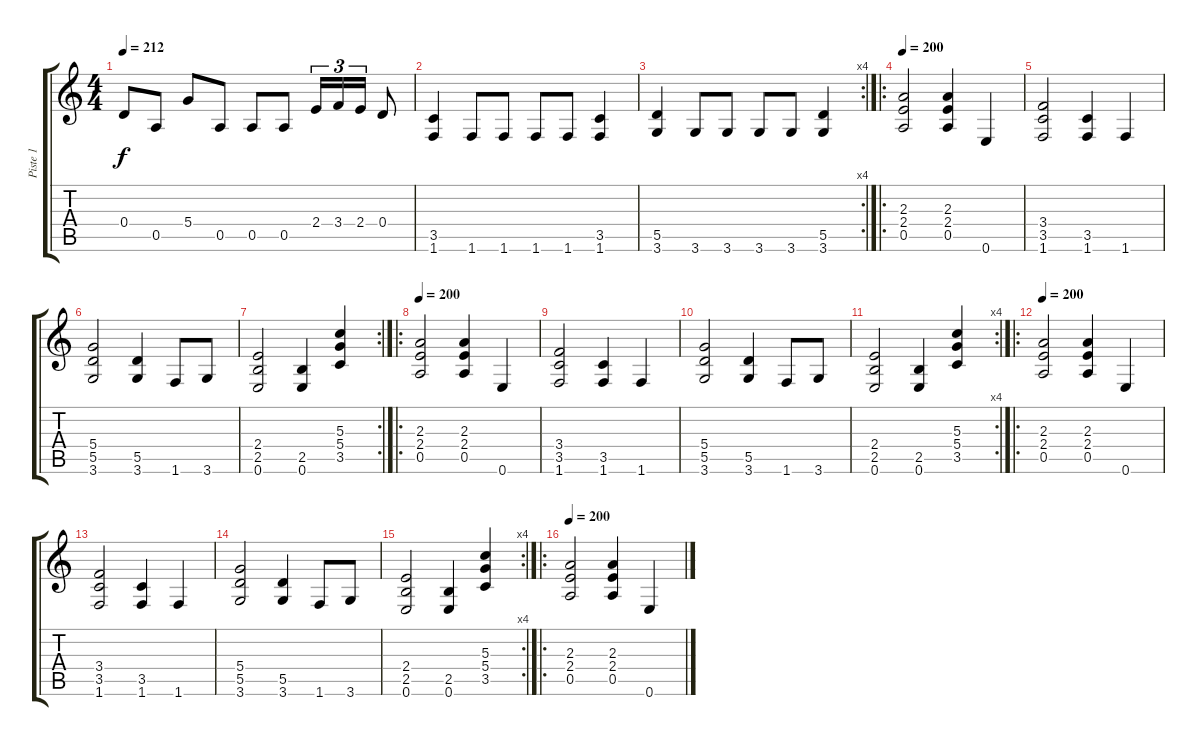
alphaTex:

\track ("Piste 1" "Piste 1") {instrument overdrivenguitar}
\staff {score tabs}
\tuning (E4 B3 G3 D3 A2 E2) {hide}
\ts (4 4)
\tempo 212
\clef g2
\ks c
0.4.8{dy f} 0.5.8 5.4.8 0.5.8 0.5.8 0.5.8 2.4.16{tu (3 2)} 3.4.16{tu (3 2)} 2.4.16{tu (3 2)} 0.4.8 |
(3.5 1.6).4 1.6.8 1.6.8 1.6.8 1.6.8 (3.5 1.6).4 |
\rc 4
(5.5 3.6).4 3.6.8 3.6.8 3.6.8 3.6.8 (5.5 3.6).4 |
\ro
\tempo 200
(2.3 2.4 0.5).2 (2.3 2.4 0.5).4 0.6.4 |
(3.4 3.5 1.6).2 (3.5 1.6).4 1.6.4 |
(5.4 5.5 3.6).2 (5.5 3.6).4 1.6.8 3.6.8 |
\rc 2
(2.4 2.5 0.6).2 (2.5 0.6).4 (5.3 5.4 3.5).4 |
\ro
\tempo 200
(2.3 2.4 0.5).2 (2.3 2.4 0.5).4 0.6.4 |
(3.4 3.5 1.6).2 (3.5 1.6).4 1.6.4 |
(5.4 5.5 3.6).2 (5.5 3.6).4 1.6.8 3.6.8 |
\rc 4
(2.4 2.5 0.6).2 (2.5 0.6).4 (5.3 5.4 3.5).4 |
\ro
\tempo 200
(2.3 2.4 0.5).2 (2.3 2.4 0.5).4 0.6.4 |
(3.4 3.5 1.6).2 (3.5 1.6).4 1.6.4 |
(5.4 5.5 3.6).2 (5.5 3.6).4 1.6.8 3.6.8 |
\rc 4
(2.4 2.5 0.6).2 (2.5 0.6).4 (5.3 5.4 3.5).4 |
\ro
\tempo 200
(2.3 2.4 0.5).2 (2.3 2.4 0.5).4 0.6.4
